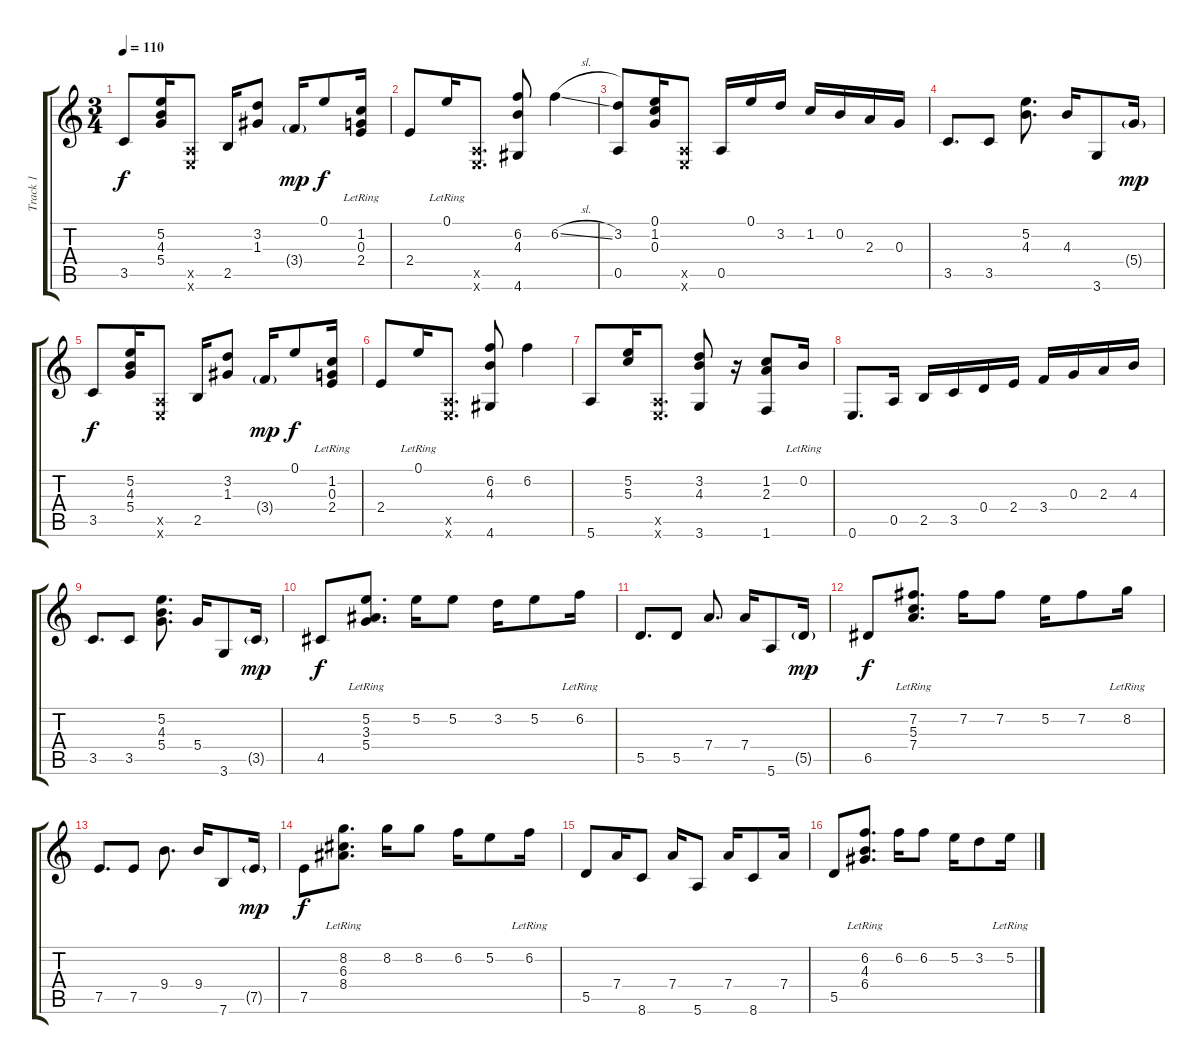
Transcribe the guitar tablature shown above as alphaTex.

\track ("Track 1" "Track 1") {instrument acousticguitarsteel}
\staff {score tabs}
\tuning (E4 B3 G3 D3 A2 E2) {hide}
\ts (3 4)
\tempo 110
\clef g2
\ks c
3.5.8{dy f} (5.2 4.3 5.4).16 (0.5{x} 0.6{x}).8 2.5.16 (3.2 1.3).8 3.4{g}.16{dy mp} 0.1.8{dy f} (1.2{lr} 0.3{lr} 2.4).16 |
2.4.8 0.1{lr}.16 (0.5{x} 0.6{x}).8{d} (6.2 4.3 4.6).8 6.2{sl}.4 |
(3.2 0.5).8 (0.1 1.2 0.3).16 (0.5{x} 0.6{x}).8 0.5.16 0.1.16 3.2.16 1.2.16 0.2.16 2.3.16 0.3.16 |
3.5.8{d} 3.5.8 (5.2 4.3).8{d} 4.3.16 3.6.8 5.4{g}.16{dy mp} |
3.5.8{dy f} (5.2 4.3 5.4).16 (0.5{x} 0.6{x}).8 2.5.16 (3.2 1.3).8 3.4{g}.16{dy mp} 0.1.8{dy f} (1.2{lr} 0.3{lr} 2.4).16 |
2.4.8 0.1{lr}.16 (0.5{x} 0.6{x}).8{d} (6.2 4.3 4.6).8 6.2.4 |
5.6.8 (5.2 5.3).16 (0.5{x} 0.6{x}).8{d} (3.2 4.3 3.6).8 r.16 (1.2 2.3 1.6).8 0.2{lr}.16 |
0.6.8{d} 0.5.16 2.5.16 3.5.16 0.4.16 2.4.16 3.4.16 0.3.16 2.3.16 4.3.16 |
3.5.8{d} 3.5.8 (5.2 4.3 5.4).8{d} 5.4.16 3.6.8 3.5{g}.16{dy mp} |
4.5.8{dy f} (5.2 3.3{lr} 5.4{lr}).8{d} 5.2.16 5.2.8 3.2.16 5.2.8 6.2{lr}.16 |
5.5.8{d} 5.5.8 7.4.8{d} 7.4.16 5.6.8 5.5{g}.16{dy mp} |
6.5.8{dy f} (7.2 5.3{lr} 7.4{lr}).8{d} 7.2.16 7.2.8 5.2.16 7.2.8 8.2{lr}.16 |
7.5.8{d} 7.5.8 9.4.8{d} 9.4.16 7.6.8 7.5{g}.16{dy mp} |
7.5.8{dy f} (8.2 6.3{lr} 8.4{lr}).8{d} 8.2.16 8.2.8 6.2.16 5.2.8 6.2{lr}.16 |
5.5.8 7.4.16 8.6.8 7.4.16 5.6.8 7.4.16 8.6.8 7.4.16 |
5.5.8 (6.2 4.3{lr} 6.4{lr}).8{d} 6.2.16 6.2.8 5.2.16 3.2.8 5.2{lr}.16
